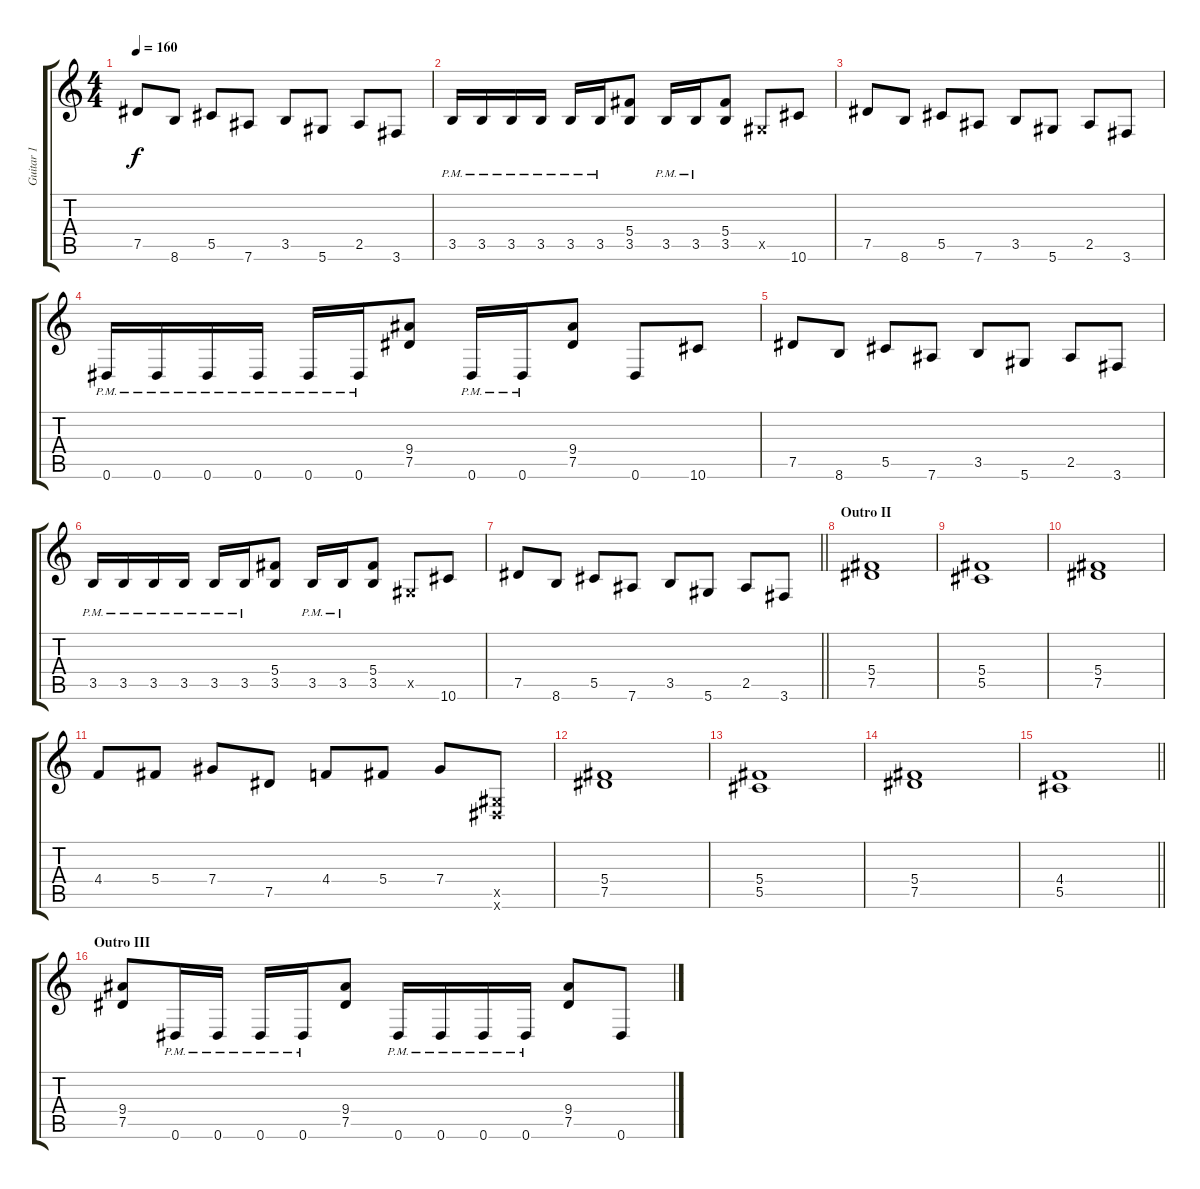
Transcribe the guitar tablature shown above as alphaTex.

\track ("Guitar 1" "Guitar 1") {instrument distortionguitar}
\staff {score tabs}
\tuning (Eb4 Bb3 Gb3 Db3 Ab2 Eb2) {hide}
\ts (4 4)
\tempo 160
\clef g2
\ks c
7.5.8{dy f} 8.6.8 5.5.8 7.6.8 3.5.8 5.6.8 2.5.8 3.6.8 |
3.5{pm}.16 3.5{pm}.16 3.5{pm}.16 3.5{pm}.16 3.5{pm}.16 3.5{pm}.16 (5.4 3.5).8 3.5{pm}.16 3.5{pm}.16 (5.4 3.5).8 0.5{x}.8 10.6.8 |
7.5.8 8.6.8 5.5.8 7.6.8 3.5.8 5.6.8 2.5.8 3.6.8 |
0.6{pm}.16 0.6{pm}.16 0.6{pm}.16 0.6{pm}.16 0.6{pm}.16 0.6{pm}.16 (9.4 7.5).8 0.6{pm}.16 0.6{pm}.16 (9.4 7.5).8 0.6.8 10.6.8 |
7.5.8 8.6.8 5.5.8 7.6.8 3.5.8 5.6.8 2.5.8 3.6.8 |
3.5{pm}.16 3.5{pm}.16 3.5{pm}.16 3.5{pm}.16 3.5{pm}.16 3.5{pm}.16 (5.4 3.5).8 3.5{pm}.16 3.5{pm}.16 (5.4 3.5).8 0.5{x}.8 10.6.8 |
\barLineRight lightlight
7.5.8 8.6.8 5.5.8 7.6.8 3.5.8 5.6.8 2.5.8 3.6.8 |
\section ("" "Outro II")
(5.4 7.5).1 |
(5.4 5.5).1 |
(5.4 7.5).1 |
4.4.8 5.4.8 7.4.8 7.5.8 4.4.8 5.4.8 7.4.8 (0.5{x} 0.6{x}).8 |
(5.4 7.5).1 |
(5.4 5.5).1 |
(5.4 7.5).1 |
\barLineRight lightlight
(4.4 5.5).1 |
\section ("" "Outro III")
(9.4 7.5).8 0.6{pm}.16 0.6{pm}.16 0.6{pm}.16 0.6{pm}.16 (9.4 7.5).8 0.6{pm}.16 0.6{pm}.16 0.6{pm}.16 0.6{pm}.16 (9.4 7.5).8 0.6.8
